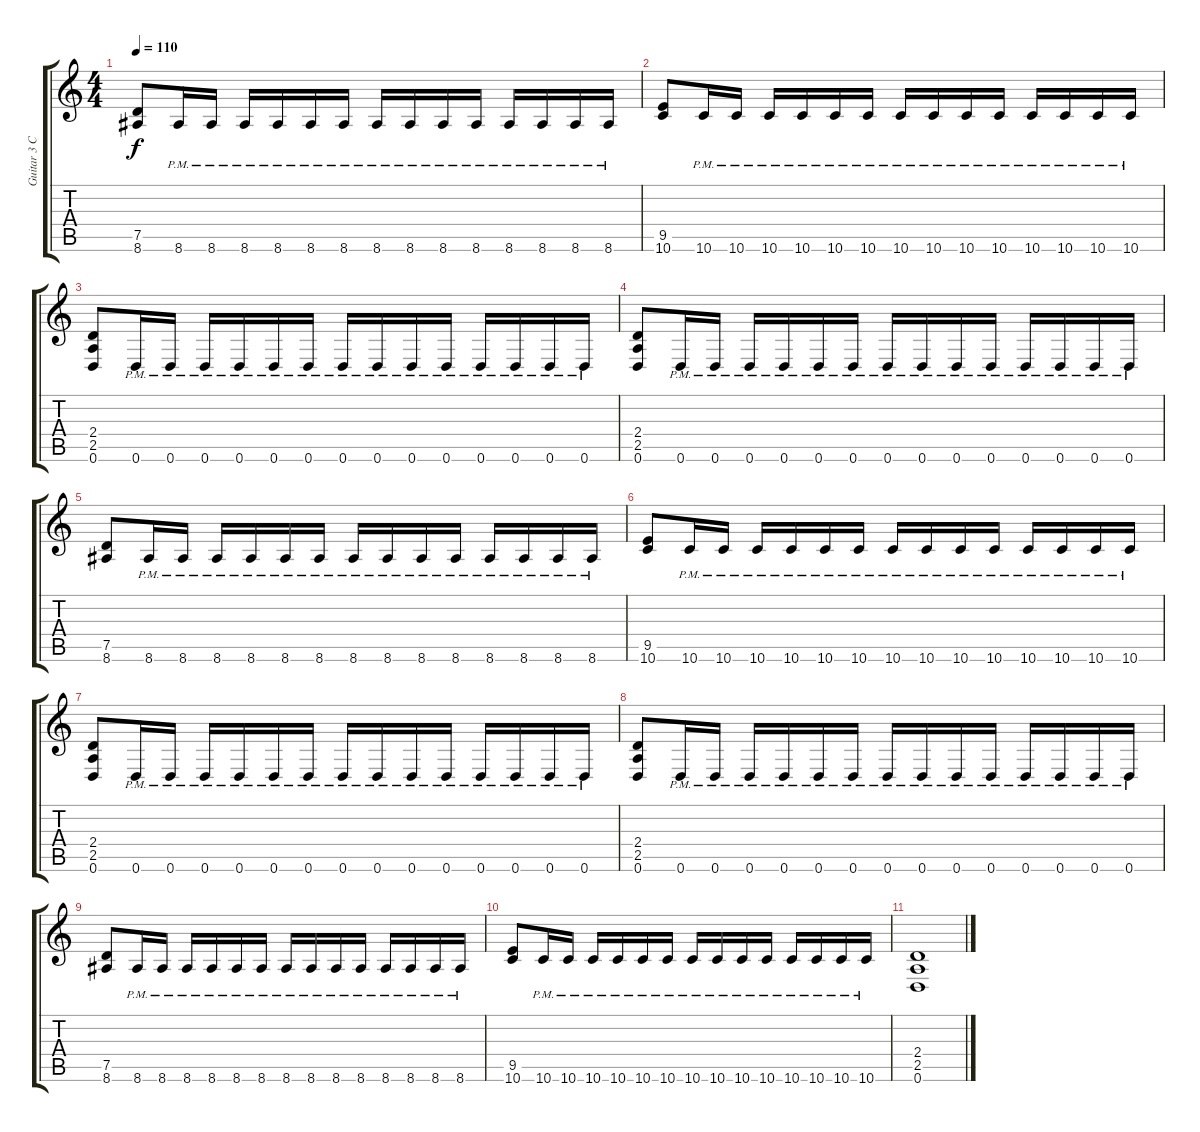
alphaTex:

\track ("Guitar 3 Chords" "Guitar 3 C") {instrument distortionguitar}
\staff {score tabs}
\tuning (D4 A3 F3 C3 G2 D2) {hide}
\ts (4 4)
\tempo 110
\clef g2
\ks c
(7.5 8.6).8{dy f} 8.6{pm}.16 8.6{pm}.16 8.6{pm}.16 8.6{pm}.16 8.6{pm}.16 8.6{pm}.16 8.6{pm}.16 8.6{pm}.16 8.6{pm}.16 8.6{pm}.16 8.6{pm}.16 8.6{pm}.16 8.6{pm}.16 8.6{pm}.16 |
(9.5 10.6).8 10.6{pm}.16 10.6{pm}.16 10.6{pm}.16 10.6{pm}.16 10.6{pm}.16 10.6{pm}.16 10.6{pm}.16 10.6{pm}.16 10.6{pm}.16 10.6{pm}.16 10.6{pm}.16 10.6{pm}.16 10.6{pm}.16 10.6{pm}.16 |
(2.4 2.5 0.6).8 0.6{pm}.16 0.6{pm}.16 0.6{pm}.16 0.6{pm}.16 0.6{pm}.16 0.6{pm}.16 0.6{pm}.16 0.6{pm}.16 0.6{pm}.16 0.6{pm}.16 0.6{pm}.16 0.6{pm}.16 0.6{pm}.16 0.6{pm}.16 |
(2.4 2.5 0.6).8 0.6{pm}.16 0.6{pm}.16 0.6{pm}.16 0.6{pm}.16 0.6{pm}.16 0.6{pm}.16 0.6{pm}.16 0.6{pm}.16 0.6{pm}.16 0.6{pm}.16 0.6{pm}.16 0.6{pm}.16 0.6{pm}.16 0.6{pm}.16 |
(7.5 8.6).8 8.6{pm}.16 8.6{pm}.16 8.6{pm}.16 8.6{pm}.16 8.6{pm}.16 8.6{pm}.16 8.6{pm}.16 8.6{pm}.16 8.6{pm}.16 8.6{pm}.16 8.6{pm}.16 8.6{pm}.16 8.6{pm}.16 8.6{pm}.16 |
(9.5 10.6).8 10.6{pm}.16 10.6{pm}.16 10.6{pm}.16 10.6{pm}.16 10.6{pm}.16 10.6{pm}.16 10.6{pm}.16 10.6{pm}.16 10.6{pm}.16 10.6{pm}.16 10.6{pm}.16 10.6{pm}.16 10.6{pm}.16 10.6{pm}.16 |
(2.4 2.5 0.6).8 0.6{pm}.16 0.6{pm}.16 0.6{pm}.16 0.6{pm}.16 0.6{pm}.16 0.6{pm}.16 0.6{pm}.16 0.6{pm}.16 0.6{pm}.16 0.6{pm}.16 0.6{pm}.16 0.6{pm}.16 0.6{pm}.16 0.6{pm}.16 |
(2.4 2.5 0.6).8 0.6{pm}.16 0.6{pm}.16 0.6{pm}.16 0.6{pm}.16 0.6{pm}.16 0.6{pm}.16 0.6{pm}.16 0.6{pm}.16 0.6{pm}.16 0.6{pm}.16 0.6{pm}.16 0.6{pm}.16 0.6{pm}.16 0.6{pm}.16 |
(7.5 8.6).8 8.6{pm}.16 8.6{pm}.16 8.6{pm}.16 8.6{pm}.16 8.6{pm}.16 8.6{pm}.16 8.6{pm}.16 8.6{pm}.16 8.6{pm}.16 8.6{pm}.16 8.6{pm}.16 8.6{pm}.16 8.6{pm}.16 8.6{pm}.16 |
(9.5 10.6).8 10.6{pm}.16 10.6{pm}.16 10.6{pm}.16 10.6{pm}.16 10.6{pm}.16 10.6{pm}.16 10.6{pm}.16 10.6{pm}.16 10.6{pm}.16 10.6{pm}.16 10.6{pm}.16 10.6{pm}.16 10.6{pm}.16 10.6{pm}.16 |
(2.4 2.5 0.6).1
